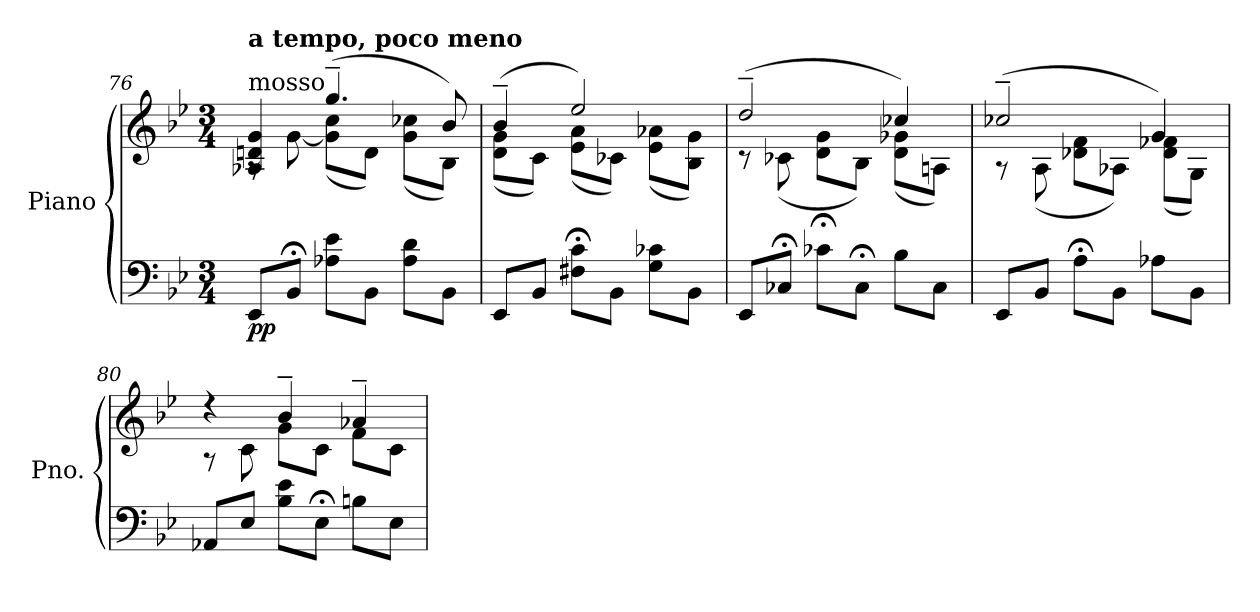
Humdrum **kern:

**kern	**kern	**dynam
*part1	*part1	*part1
*staff2	*staff1	*staff1/2
*I"Piano	*	*
*I'Pno.	*	*
!!LO:LB:g=z
*clefF4	*clefG2	*
*k[b-e-]	*k[b-e-]	*
*M3/4	*M3/4	*
=76	=76	=76
*	*^	*
!	!LO:TX:a:B:t=a tempo, poco meno	!	!
!	!LO:TX:a:t=mosso	!	!
!	!	!	!LO:DY:b=2
!	!	!	!LO:DY:n=1:b
8EE-/L	4A-X/ 4dn/ 4g/	8rA	p p
8BB-;</J	.	[8g\	.
8A-X\ 8e-\L	(>4.gg~/	(<8g\] 8cc\L	.
8BB-\J	.	8d\J)	.
8A-\ 8d\L	.	(<8g\ 8cc-X\L	.
8BB-\J	8b-/)	8B-\J)	.
=77	=77	=77	=77
8EE-/L	(>4b-~/	(<8d\ 8g\L	.
8BB-/J	.	8c\J)	.
8F#X\;< 8c\;<L	2ee-/)	(<8e-\ 8a\L	.
8BB-\J	.	8c-X\J)	.
8G\ 8c-X\L	.	(<8e-\ 8a-X\L	.
8BB-\J	.	8B-\ 8g\J)	.
=78	=78	=78	=78
8EE-/L	(>2dd~/	8r	.
8C-X;</J	.	(<8c-X\	.
8c-X;<\L	.	8d\ 8g\L	.
8C-;<\J	.	8B-\J)	.
8B-\L	4cc-X/)	(<8d\ 8g-X\L	.
8C-\J	.	8An\J)	.
=79	=79	=79	=79
8EE-/L	(>2cc-X~/	8r	.
8BB-/J	.	(<8A\	.
8A;<\L	.	8d-X\ 8f\L	.
8BB-\J	.	8A-X\J)	.
8A-X\L	4g/)	(<8d-\ 8f-X\L	.
8BB-\J	.	8G\J)	.
=80	=80	=80	=80
8AA-X/L	4r	8r	.
8E-/J	.	8c\	.
8B-\ 8e-\L	4b-~/	8g\L	.
8E-;<\J	.	8c\J	.
8Bn\L	4a-X~/	8f\L	.
8E-\J	.	8c\J	.
*	*v	*v	*
=	=	=
*-	*-	*-
